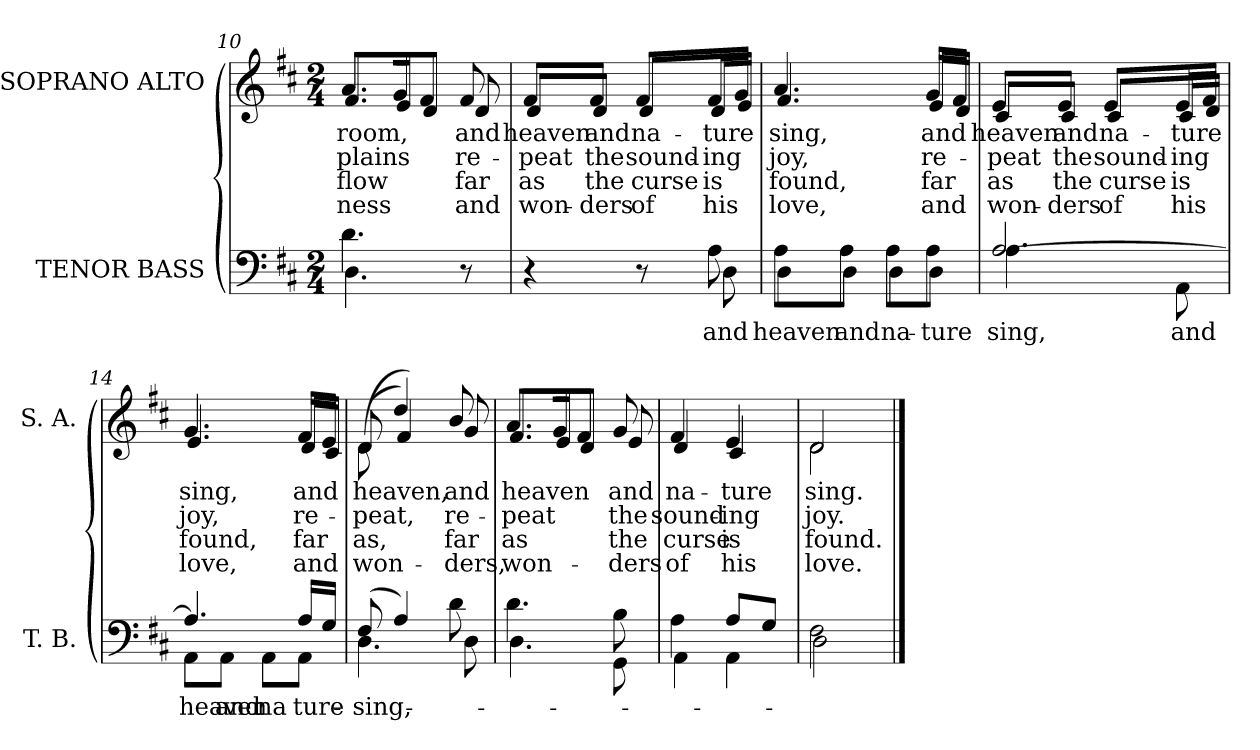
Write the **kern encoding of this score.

**kern	**text	**kern	**text	**text	**text	**text
*part2	*part2	*part1	*part1	*part1	*part1	*part1
*staff2	*staff2	*staff1	*staff1	*staff1	*staff1	*staff1
*I"TENOR BASS	*	*I"SOPRANO ALTO	*	*	*	*
*I'T. B.	*	*I'S. A.	*	*	*	*
*clefF4	*	*clefG2	*	*	*	*
*k[f#c#]	*	*k[f#c#]	*	*	*	*
*D:	*	*D:	*	*	*	*
*M2/4	*	*M2/4	*	*	*	*
=10	=10	=10	=10	=10	=10	=10
*^	*	*	*	*	*	*
!	!	!	!	!LO:LY:b:color=#000000	!LO:LY:b:color=#000000	!LO:LY:b:color=#000000	!LO:LY:b:color=#000000
*	*	*	*^	*	*	*	*
4.di\	4.Di\	.	8.ai/L	8.f#i/L	room,	plains	flow	-ness
.	.	.	16gi/k	16ei/k	.	.	.	.
.	.	.	8f#i/J	8di/J	.	.	.	.
!	!	!	!	!	!LO:LY:b:color=#000000	!LO:LY:b:color=#000000	!LO:LY:b:color=#000000	!LO:LY:b:color=#000000
8r	8ryy	.	8f#i/	8di/	and	re-	far	and
!!LO:LB:g=z	!!
=11	=11	=11	=11	=11	=11	=11	=11	=11
!	!	!	!	!	!LO:LY:b:color=#000000	!LO:LY:b:color=#000000	!LO:LY:b:color=#000000	!LO:LY:b:color=#000000
4r	4.ryy	.	8f#i/L	8di/L	heaven	-peat	as	won-
!	!	!	!	!	!LO:LY:b:color=#000000	!LO:LY:b:color=#000000	!LO:LY:b:color=#000000	!LO:LY:b:color=#000000
.	.	.	8f#i/J	8di/J	and	the	the	-ders
!	!	!	!	!	!LO:LY:b:color=#000000	!LO:LY:b:color=#000000	!LO:LY:b:color=#000000	!LO:LY:b:color=#000000
8r	.	.	8f#i/L	8di/L	na-	sound-	curse	of
!	!	!LO:LY:a:color=#000000	!	!	!	!	!	!
!	!	!	!	!	!LO:LY:b:color=#000000	!LO:LY:b:color=#000000	!LO:LY:b:color=#000000	!LO:LY:b:color=#000000
8Ai\	8Di\	and	16f#i/L	16di/L	-ture	-ing	is	his
.	.	.	16gi/JJ	16ei/JJ	.	.	.	.
=12	=12	=12	=12	=12	=12	=12	=12	=12
!	!	!LO:LY:a:color=#000000	!	!	!	!	!	!
!	!	!	!	!	!LO:LY:b:color=#000000	!LO:LY:b:color=#000000	!LO:LY:b:color=#000000	!LO:LY:b:color=#000000
8Ai\L	8Di\L	heaven	4.ai/	4.f#i/	sing,	joy,	found,	love,
!	!	!LO:LY:a:color=#000000	!	!	!	!	!	!
8Ai\J	8Di\J	and	.	.	.	.	.	.
!	!	!LO:LY:a:color=#000000	!	!	!	!	!	!
8Ai\L	8Di\L	na-	.	.	.	.	.	.
!	!	!LO:LY:a:color=#000000	!	!	!	!	!	!
!	!	!	!	!	!LO:LY:b:color=#000000	!LO:LY:b:color=#000000	!LO:LY:b:color=#000000	!LO:LY:b:color=#000000
8Ai\J	8Di\J	-ture	16gi/LL	16ei/LL	and	re-	far	and
.	.	.	16f#i/JJ	16di/JJ	.	.	.	.
=13	=13	=13	=13	=13	=13	=13	=13	=13
!	!	!LO:LY:a:color=#000000	!	!	!	!	!	!
!	!	!	!	!	!LO:LY:b:color=#000000	!LO:LY:b:color=#000000	!LO:LY:b:color=#000000	!LO:LY:b:color=#000000
[2Ai/	4.Ai\	sing,	8ei/L	8c#i/L	heaven	-peat	as	won-
!	!	!	!	!	!LO:LY:b:color=#000000	!LO:LY:b:color=#000000	!LO:LY:b:color=#000000	!LO:LY:b:color=#000000
.	.	.	8ei/J	8c#i/J	and	the	the	-ders
!	!	!	!	!	!LO:LY:b:color=#000000	!LO:LY:b:color=#000000	!LO:LY:b:color=#000000	!LO:LY:b:color=#000000
.	.	.	8ei/L	8c#i/L	na-	sound-	curse	of
!	!	!LO:LY:b:color=#000000	!	!	!	!	!	!
!	!	!	!	!	!LO:LY:b:color=#000000	!LO:LY:b:color=#000000	!LO:LY:b:color=#000000	!LO:LY:b:color=#000000
.	8AAi\	and	16ei/L	16c#i/L	-ture	-ing	is	his
.	.	.	16f#i/JJ	16di/JJ	.	.	.	.
!!LO:LB:g=z	!!
=14	=14	=14	=14	=14	=14	=14	=14	=14
!	!	!LO:LY:b:color=#000000	!	!	!	!	!	!
!	!	!	!	!	!LO:LY:b:color=#000000	!LO:LY:b:color=#000000	!LO:LY:b:color=#000000	!LO:LY:b:color=#000000
4.Ai/]	8AAi\L	heaven	4.gi/	4.ei/	sing,	joy,	found,	love,
!	!	!LO:LY:b:color=#000000	!	!	!	!	!	!
.	8AAi\J	and	.	.	.	.	.	.
!	!	!LO:LY:b:color=#000000	!	!	!	!	!	!
.	8AAi\L	na-	.	.	.	.	.	.
!	!	!LO:LY:b:color=#000000	!	!	!	!	!	!
!	!	!	!	!	!LO:LY:b:color=#000000	!LO:LY:b:color=#000000	!LO:LY:b:color=#000000	!LO:LY:b:color=#000000
16Ai/LL	8AAi\J	-ture	16f#i/LL	16di/LL	and	re-	far	and
16Gi/JJ	.	.	16ei/JJ	16c#i/JJ	.	.	.	.
=15	=15	=15	=15	=15	=15	=15	=15	=15
!	!	!LO:LY:b:color=#000000	!	!	!	!	!	!
!	!	!	!	!	!LO:LY:b:color=#000000	!LO:LY:b:color=#000000	!LO:LY:b:color=#000000	!LO:LY:b:color=#000000
(8F#i/	4.Di\	sing,	(8di/	(8di\	heaven,	-peat,	as,	won-
4Ai/)	.	.	4ddi/)	4f#i/)	.	.	.	.
!	!	!	!	!	!LO:LY:b:color=#000000	!LO:LY:b:color=#000000	!LO:LY:b:color=#000000	!LO:LY:b:color=#000000
8di\	8Di\	.	8bi/	8gi/	and	re-	far	-ders,
=16	=16	=16	=16	=16	=16	=16	=16	=16
!	!	!	!	!	!LO:LY:b:color=#000000	!LO:LY:b:color=#000000	!LO:LY:b:color=#000000	!LO:LY:b:color=#000000
4.di\	4.Di\	.	8.ai/L	8.f#i/L	heaven	-peat	as	won-
.	.	.	16gi/k	16ei/k	.	.	.	.
.	.	.	8f#i/J	8di/J	.	.	.	.
!	!	!	!	!	!LO:LY:b:color=#000000	!LO:LY:b:color=#000000	!LO:LY:b:color=#000000	!LO:LY:b:color=#000000
8Bi\	8GGi\	.	8gi/	8ei/	and	the	the	-ders
=17	=17	=17	=17	=17	=17	=17	=17	=17
!	!	!	!	!	!LO:LY:b:color=#000000	!LO:LY:b:color=#000000	!LO:LY:b:color=#000000	!LO:LY:b:color=#000000
4Ai\	4AAi\	.	4f#i/	4di/	na-	sound-	curse	of
!	!	!	!	!	!LO:LY:b:color=#000000	!LO:LY:b:color=#000000	!LO:LY:b:color=#000000	!LO:LY:b:color=#000000
8Ai/L	4AAi\	.	4ei/	4c#i/	-ture	-ing	is	his
8Gi/J	.	.	.	.	.	.	.	.
=18	=18	=18	=18	=18	=18	=18	=18	=18
!	!	!	!	!	!LO:LY:b:color=#000000	!LO:LY:b:color=#000000	!LO:LY:b:color=#000000	!LO:LY:b:color=#000000
2F#i\	2Di\	.	2di/	2di\	sing.	joy.	found.	love.
*v	*v	*	*	*	*	*	*	*
*	*	*v	*v	*	*	*	*
==	==	==	==	==	==	==
*-	*-	*-	*-	*-	*-	*-
